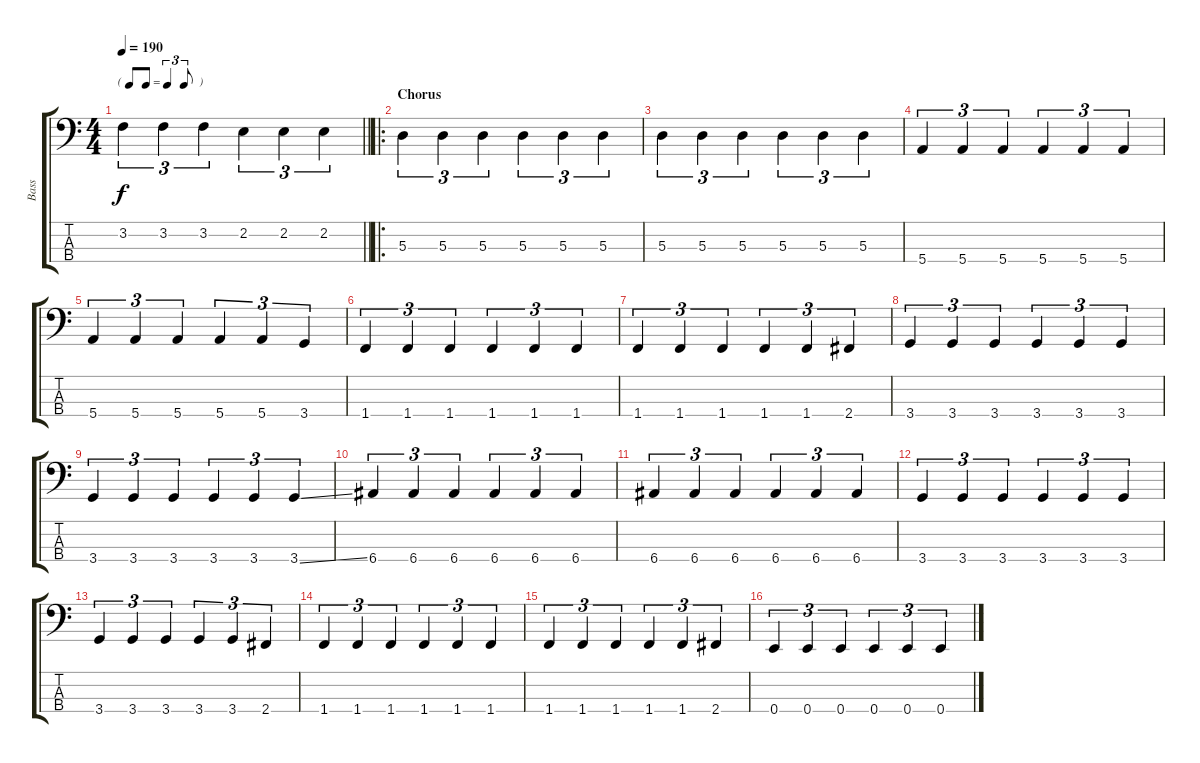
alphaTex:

\track ("Bass" "Bass") {instrument electricbassfinger}
\staff {score tabs}
\tuning (G2 D2 A1 E1) {hide}
\ts (4 4)
\tf triplet8th
\tempo 190
\clef f4
\barLineRight lightlight
\ks c
3.2.4{tu (3 2) dy f} 3.2.4{tu (3 2)} 3.2.4{tu (3 2)} 2.2.4{tu (3 2)} 2.2.4{tu (3 2)} 2.2.4{tu (3 2)} |
\ro
\section ("" "Chorus")
5.3.4{tu (3 2)} 5.3.4{tu (3 2)} 5.3.4{tu (3 2)} 5.3.4{tu (3 2)} 5.3.4{tu (3 2)} 5.3.4{tu (3 2)} |
5.3.4{tu (3 2)} 5.3.4{tu (3 2)} 5.3.4{tu (3 2)} 5.3.4{tu (3 2)} 5.3.4{tu (3 2)} 5.3.4{tu (3 2)} |
5.4.4{tu (3 2)} 5.4.4{tu (3 2)} 5.4.4{tu (3 2)} 5.4.4{tu (3 2)} 5.4.4{tu (3 2)} 5.4.4{tu (3 2)} |
5.4.4{tu (3 2)} 5.4.4{tu (3 2)} 5.4.4{tu (3 2)} 5.4.4{tu (3 2)} 5.4.4{tu (3 2)} 3.4.4{tu (3 2)} |
1.4.4{tu (3 2)} 1.4.4{tu (3 2)} 1.4.4{tu (3 2)} 1.4.4{tu (3 2)} 1.4.4{tu (3 2)} 1.4.4{tu (3 2)} |
1.4.4{tu (3 2)} 1.4.4{tu (3 2)} 1.4.4{tu (3 2)} 1.4.4{tu (3 2)} 1.4.4{tu (3 2)} 2.4.4{tu (3 2)} |
3.4.4{tu (3 2)} 3.4.4{tu (3 2)} 3.4.4{tu (3 2)} 3.4.4{tu (3 2)} 3.4.4{tu (3 2)} 3.4.4{tu (3 2)} |
3.4.4{tu (3 2)} 3.4.4{tu (3 2)} 3.4.4{tu (3 2)} 3.4.4{tu (3 2)} 3.4.4{tu (3 2)} 3.4{ss}.4{tu (3 2)} |
6.4.4{tu (3 2)} 6.4.4{tu (3 2)} 6.4.4{tu (3 2)} 6.4.4{tu (3 2)} 6.4.4{tu (3 2)} 6.4.4{tu (3 2)} |
6.4.4{tu (3 2)} 6.4.4{tu (3 2)} 6.4.4{tu (3 2)} 6.4.4{tu (3 2)} 6.4.4{tu (3 2)} 6.4.4{tu (3 2)} |
3.4.4{tu (3 2)} 3.4.4{tu (3 2)} 3.4.4{tu (3 2)} 3.4.4{tu (3 2)} 3.4.4{tu (3 2)} 3.4.4{tu (3 2)} |
3.4.4{tu (3 2)} 3.4.4{tu (3 2)} 3.4.4{tu (3 2)} 3.4.4{tu (3 2)} 3.4.4{tu (3 2)} 2.4.4{tu (3 2)} |
1.4.4{tu (3 2)} 1.4.4{tu (3 2)} 1.4.4{tu (3 2)} 1.4.4{tu (3 2)} 1.4.4{tu (3 2)} 1.4.4{tu (3 2)} |
1.4.4{tu (3 2)} 1.4.4{tu (3 2)} 1.4.4{tu (3 2)} 1.4.4{tu (3 2)} 1.4.4{tu (3 2)} 2.4.4{tu (3 2)} |
0.4.4{tu (3 2)} 0.4.4{tu (3 2)} 0.4.4{tu (3 2)} 0.4.4{tu (3 2)} 0.4.4{tu (3 2)} 0.4.4{tu (3 2)}
